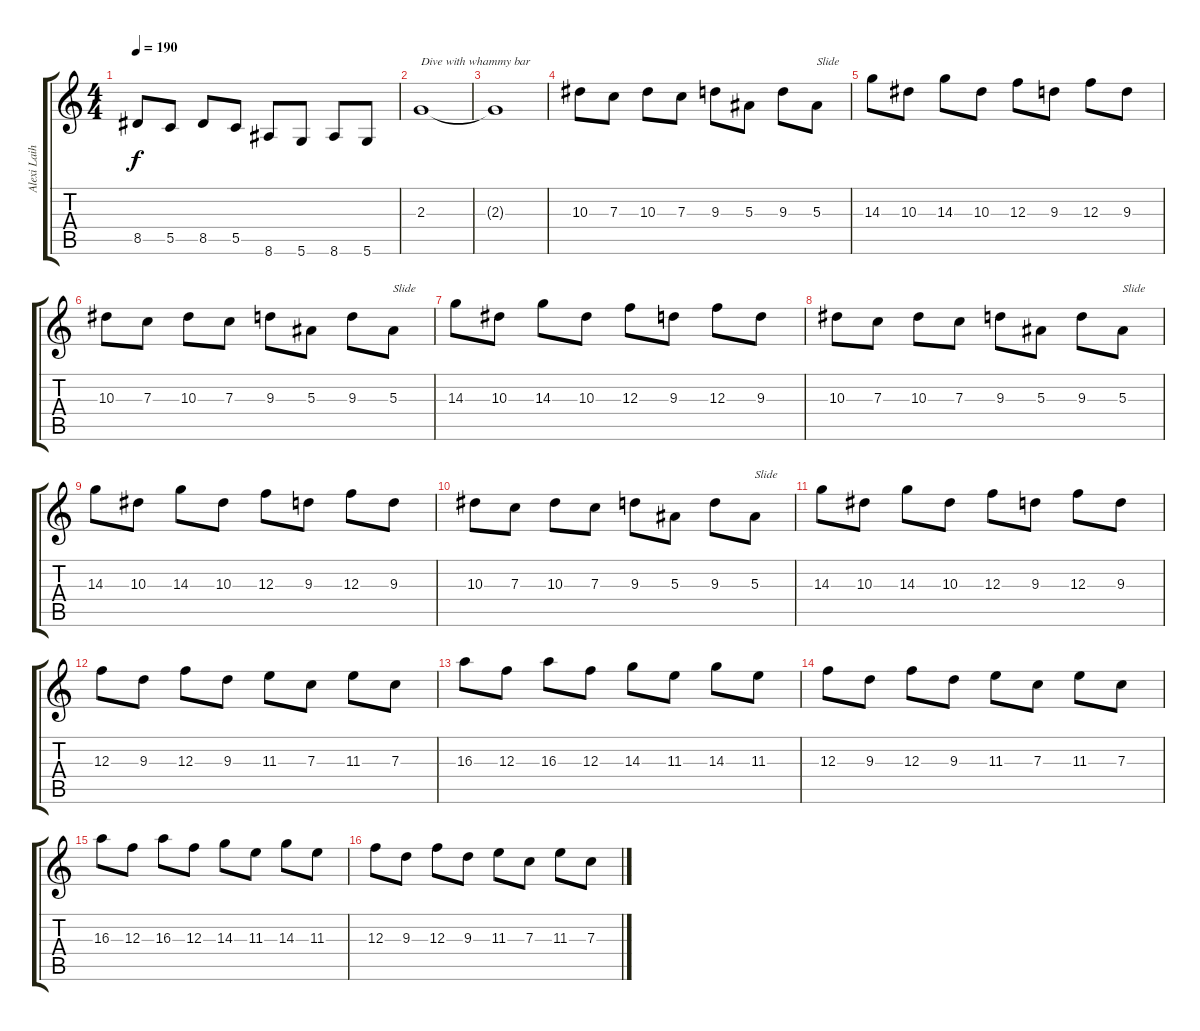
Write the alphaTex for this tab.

\track ("Alexi Laiho" "Alexi Laih") {instrument distortionguitar}
\staff {score tabs}
\tuning (D4 A3 F3 C3 G2 D2) {hide}
\ts (4 4)
\tempo 190
\clef g2
\ks c
8.5.8{dy f} 5.5.8 8.5.8 5.5.8 8.6.8 5.6.8 8.6.8 5.6.8 |
2.3.1{txt "Dive with whammy bar"} |
2.3{t}.1 |
10.3.8 7.3.8 10.3.8 7.3.8 9.3.8 5.3.8 9.3.8 5.3.8{txt "Slide"} |
14.3.8 10.3.8 14.3.8 10.3.8 12.3.8 9.3.8 12.3.8 9.3.8 |
10.3.8 7.3.8 10.3.8 7.3.8 9.3.8 5.3.8 9.3.8 5.3.8{txt "Slide"} |
14.3.8 10.3.8 14.3.8 10.3.8 12.3.8 9.3.8 12.3.8 9.3.8 |
10.3.8 7.3.8 10.3.8 7.3.8 9.3.8 5.3.8 9.3.8 5.3.8{txt "Slide"} |
14.3.8 10.3.8 14.3.8 10.3.8 12.3.8 9.3.8 12.3.8 9.3.8 |
10.3.8 7.3.8 10.3.8 7.3.8 9.3.8 5.3.8 9.3.8 5.3.8{txt "Slide"} |
14.3.8 10.3.8 14.3.8 10.3.8 12.3.8 9.3.8 12.3.8 9.3.8 |
12.3.8 9.3.8 12.3.8 9.3.8 11.3.8 7.3.8 11.3.8 7.3.8 |
16.3.8 12.3.8 16.3.8 12.3.8 14.3.8 11.3.8 14.3.8 11.3.8 |
12.3.8 9.3.8 12.3.8 9.3.8 11.3.8 7.3.8 11.3.8 7.3.8 |
16.3.8 12.3.8 16.3.8 12.3.8 14.3.8 11.3.8 14.3.8 11.3.8 |
12.3.8 9.3.8 12.3.8 9.3.8 11.3.8 7.3.8 11.3.8 7.3.8
